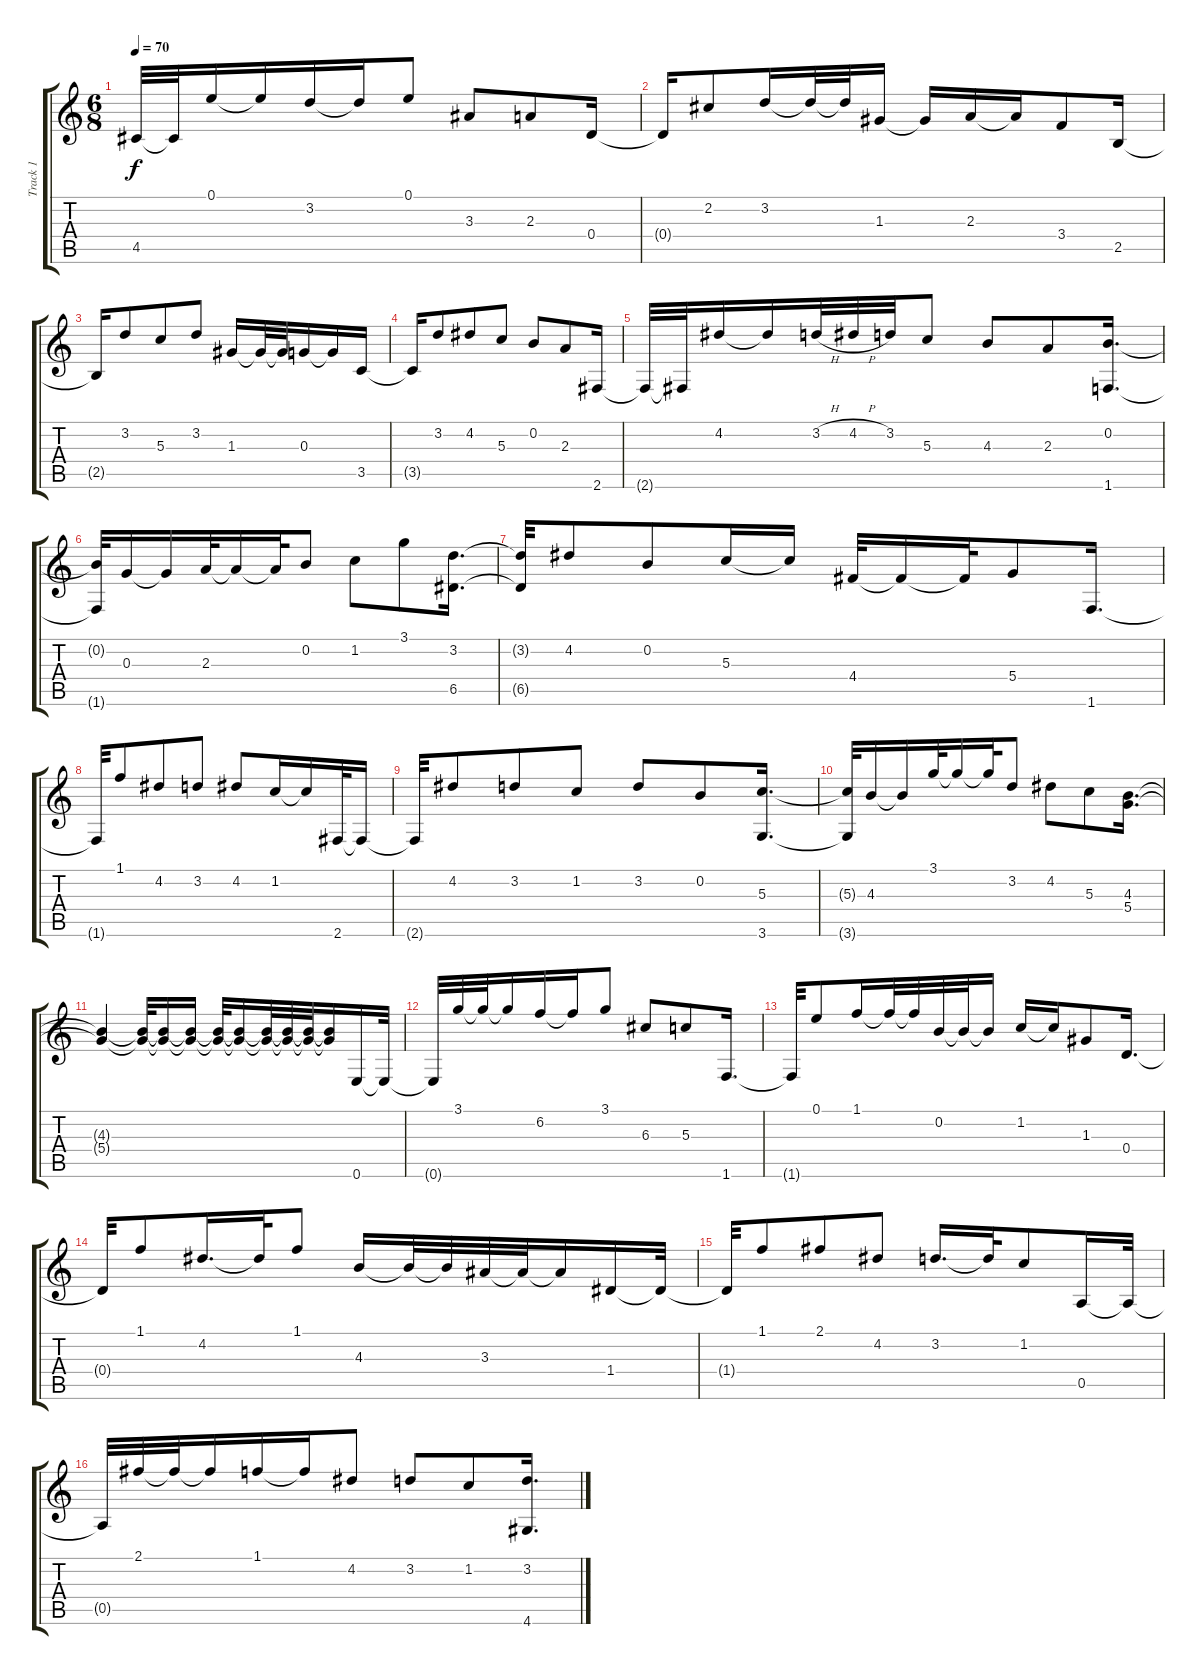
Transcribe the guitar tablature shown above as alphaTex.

\track ("Track 1" "Track 1") {instrument acousticguitarsteel}
\staff {score tabs}
\tuning (E4 B3 G3 D3 A2 E2) {hide}
\ts (6 8)
\tempo 70
\clef g2
\ks c
4.5{t}.32{dy f} 4.5{t}.32 0.1.16 0.1{t}.16 3.2.16 3.2{t}.16 0.1.8 3.3.8 2.3.8 0.4.16 |
0.4{t}.16 2.2.8 3.2.16 3.2{t}.32 3.2{t}.32 1.3.16 1.3{t}.16 2.3.16 2.3{t}.16 3.4.8 2.5.16 |
2.5{t}.16 3.2.8 5.3.8 3.2.8 1.3.16 1.3{t}.32 1.3{t}.32 0.3.16 0.3{t}.16 3.5.16 |
3.5{t}.16 3.2.8 4.2.8 5.3.8 0.2.8 2.3.8 2.6.16 |
2.6{t}.32 2.6{t}.32 4.2.16 4.2{t}.16 3.2{h}.32 4.2{h}.32 3.2.32 5.3.8 4.3.8 2.3.8 (0.2 1.6).16{d} |
(0.2{t} 1.6{t}).32 0.3.16 0.3{t}.16 2.3.32 2.3{t}.16 2.3{t}.32 0.2.8 1.2.8 3.1.8 (3.2 6.5).16{d} |
(3.2{t} 6.5{t}).32 4.2.8 0.2.8 5.3.16 5.3{t}.16 4.4.32 4.4{t}.16 4.4{t}.32 5.4.8 1.6.16{d} |
1.6{t}.32 1.1.8 4.2.8 3.2.8 4.2.8 1.2.16 1.2{t}.16 2.6.32 2.6{t}.16 |
2.6{t}.32 4.2.8 3.2.8 1.2.8 3.2.8 0.2.8 (5.3 3.6).16{d} |
(5.3{t} 3.6{t}).32 4.3.16 4.3{t}.16 3.1.32 3.1{t}.16 3.1{t}.32 3.2.8 4.2.8 5.3.8 (4.3 5.4).16{d} |
(4.3{t} 5.4{t}).4 (4.3{t} 5.4{t}).32 (4.3{t} 5.4{t}).16 (4.3{t} 5.4{t}).16 (4.3{t} 5.4{t}).32 (4.3{t} 5.4{t}).16 (4.3{t} 5.4{t}).32 (4.3{t} 5.4{t}).32 (4.3{t} 5.4{t}).32 (4.3{t} 5.4{t}).16 0.6.16 0.6{t}.32 |
0.6{t}.32 3.1.32 3.1{t}.32 3.1{t}.16 6.2.16 6.2{t}.16 3.1.8 6.3.8 5.3.8 1.6.16{d} |
1.6{t}.32 0.1.8 1.1.16 1.1{t}.32 1.1{t}.32 0.2.32 0.2{t}.32 0.2{t}.16 1.2.16 1.2{t}.16 1.3.8 0.4.16{d} |
0.4{t}.32 1.1.8 4.2.16{d} 4.2{t}.32 1.1.8 4.3.16 4.3{t}.32 4.3{t}.32 3.3.32 3.3{t}.32 3.3{t}.16 1.4.16 1.4{t}.32 |
1.4{t}.32 1.1.8 2.1.8 4.2.8 3.2.16{d} 3.2{t}.32 1.2.8 0.5.16 0.5{t}.32 |
0.5{t}.32 2.1.32 2.1{t}.32 2.1{t}.16 1.1.16 1.1{t}.16 4.2.8 3.2.8 1.2.8 (3.2 4.6).16{d}
